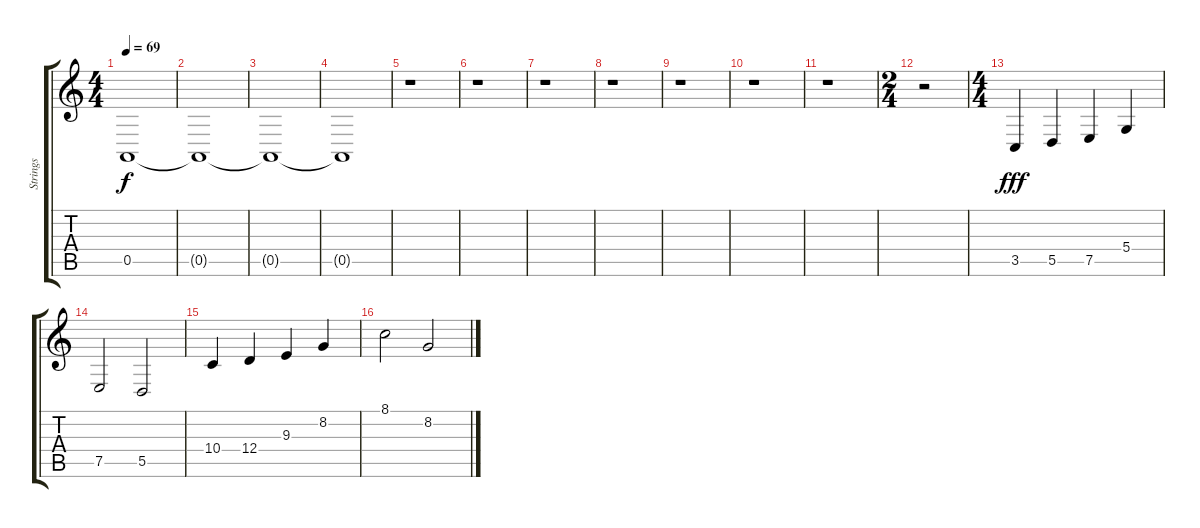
\track ("Strings" "Strings") {instrument stringensemble1}
\staff {score tabs}
\tuning (E4 B3 G3 D3 A2 E2) {hide}
\ts (4 4)
\tempo 69
\clef g2
\ks c
0.5{t}.1{dy f} |
0.5{t}.1 |
0.5{t}.1 |
0.5{t}.1 |
r.1 |
r.1 |
r.1 |
r.1 |
r.1 |
r.1 |
r.1 |
\ts (2 4)
r.2 |
\ts (4 4)
3.5.4{dy fff} 5.5.4 7.5.4 5.4.4 |
7.5.2 5.5.2 |
10.4.4 12.4.4 9.3.4 8.2.4 |
8.1.2 8.2.2
